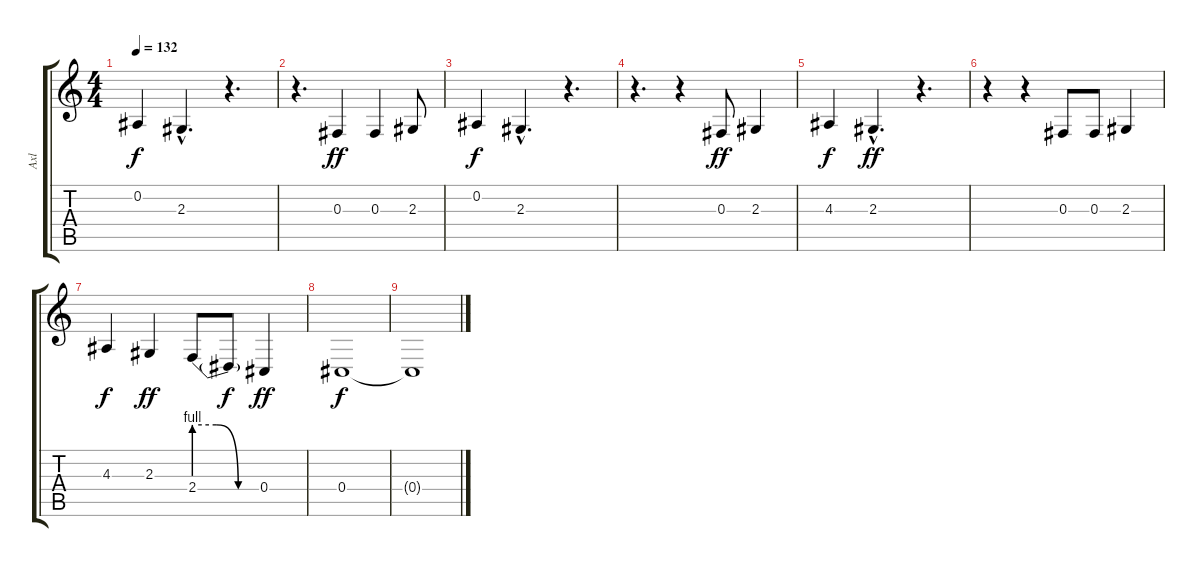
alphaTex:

\track ("Axl" "Axl") {instrument oboe}
\staff {score tabs}
\tuning (Eb4 Bb3 Gb3 Db3 Ab2 Eb2) {hide}
\ts (4 4)
\tempo 132
\clef g2
\ks c
0.2.4{dy f} 2.3{hac}.4{d} r.4{d} |
r.4{d} 0.3.4{dy ff} 0.3.4 2.3.8 |
0.2.4{dy f} 2.3{hac}.4{d} r.4{d} |
r.4{d} r.4 0.3.8{dy ff} 2.3.4 |
4.3.4{dy f} 2.3{hac}.4{d dy ff} r.4{d} |
r.4 r.4 0.3.8 0.3.8 2.3.4 |
4.3.4{dy f} 2.3.4{dy ff} 2.4{be (custom 0 4 20 4 40 0 60 0)}.8 2.4{t}.8{dy f} 0.4.4{dy ff} |
0.4.1{dy f} |
0.4{t}.1
